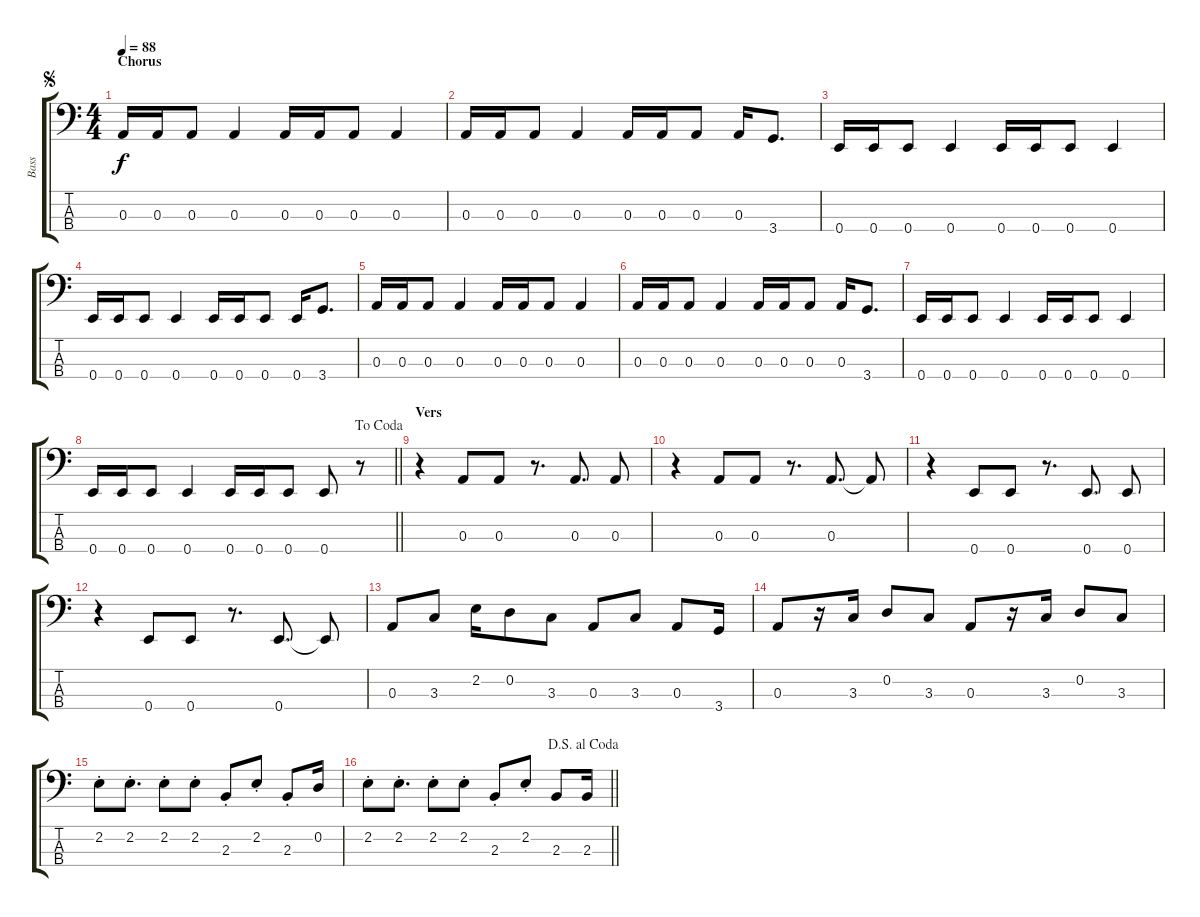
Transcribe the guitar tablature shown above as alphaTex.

\track ("Bass" "Bass") {instrument electricbassfinger}
\staff {score tabs}
\tuning (G2 D2 A1 E1) {hide}
\ts (4 4)
\section ("" "Chorus")
\jump segno
\tempo 88
\clef f4
\ks c
0.3.16{dy f} 0.3.16 0.3.8 0.3.4 0.3.16 0.3.16 0.3.8 0.3.4 |
0.3.16 0.3.16 0.3.8 0.3.4 0.3.16 0.3.16 0.3.8 0.3.16 3.4.8{d} |
0.4.16 0.4.16 0.4.8 0.4.4 0.4.16 0.4.16 0.4.8 0.4.4 |
0.4.16 0.4.16 0.4.8 0.4.4 0.4.16 0.4.16 0.4.8 0.4.16 3.4.8{d} |
0.3.16 0.3.16 0.3.8 0.3.4 0.3.16 0.3.16 0.3.8 0.3.4 |
0.3.16 0.3.16 0.3.8 0.3.4 0.3.16 0.3.16 0.3.8 0.3.16 3.4.8{d} |
0.4.16 0.4.16 0.4.8 0.4.4 0.4.16 0.4.16 0.4.8 0.4.4 |
\jump dacoda
\barLineRight lightlight
0.4.16 0.4.16 0.4.8 0.4.4 0.4.16 0.4.16 0.4.8 0.4.8 r.8 |
\section ("" "Vers")
r.4 0.3.8 0.3.8 r.8{d} 0.3.8{d} 0.3.8 |
r.4 0.3.8 0.3.8 r.8{d} 0.3.8{d} 0.3{t}.8 |
r.4 0.4.8 0.4.8 r.8{d} 0.4.8{d} 0.4.8 |
r.4 0.4.8 0.4.8 r.8{d} 0.4.8{d} 0.4{t}.8 |
0.3.8 3.3.8 2.2.16 0.2.8 3.3.8 0.3.8 3.3.8 0.3.8 3.4.16 |
0.3.8 r.16 3.3.16 0.2.8 3.3.8 0.3.8 r.16 3.3.16 0.2.8 3.3.8 |
2.2{st}.8 2.2{st}.8{d} 2.2{st}.8 2.2{st}.8 2.3{st}.8 2.2{st}.8 2.3{st}.8 0.2.16 |
\jump dalsegnoalcoda
\barLineRight lightlight
2.2{st}.8 2.2{st}.8{d} 2.2{st}.8 2.2{st}.8 2.3{st}.8 2.2{st}.8 2.3.8 2.3.16
